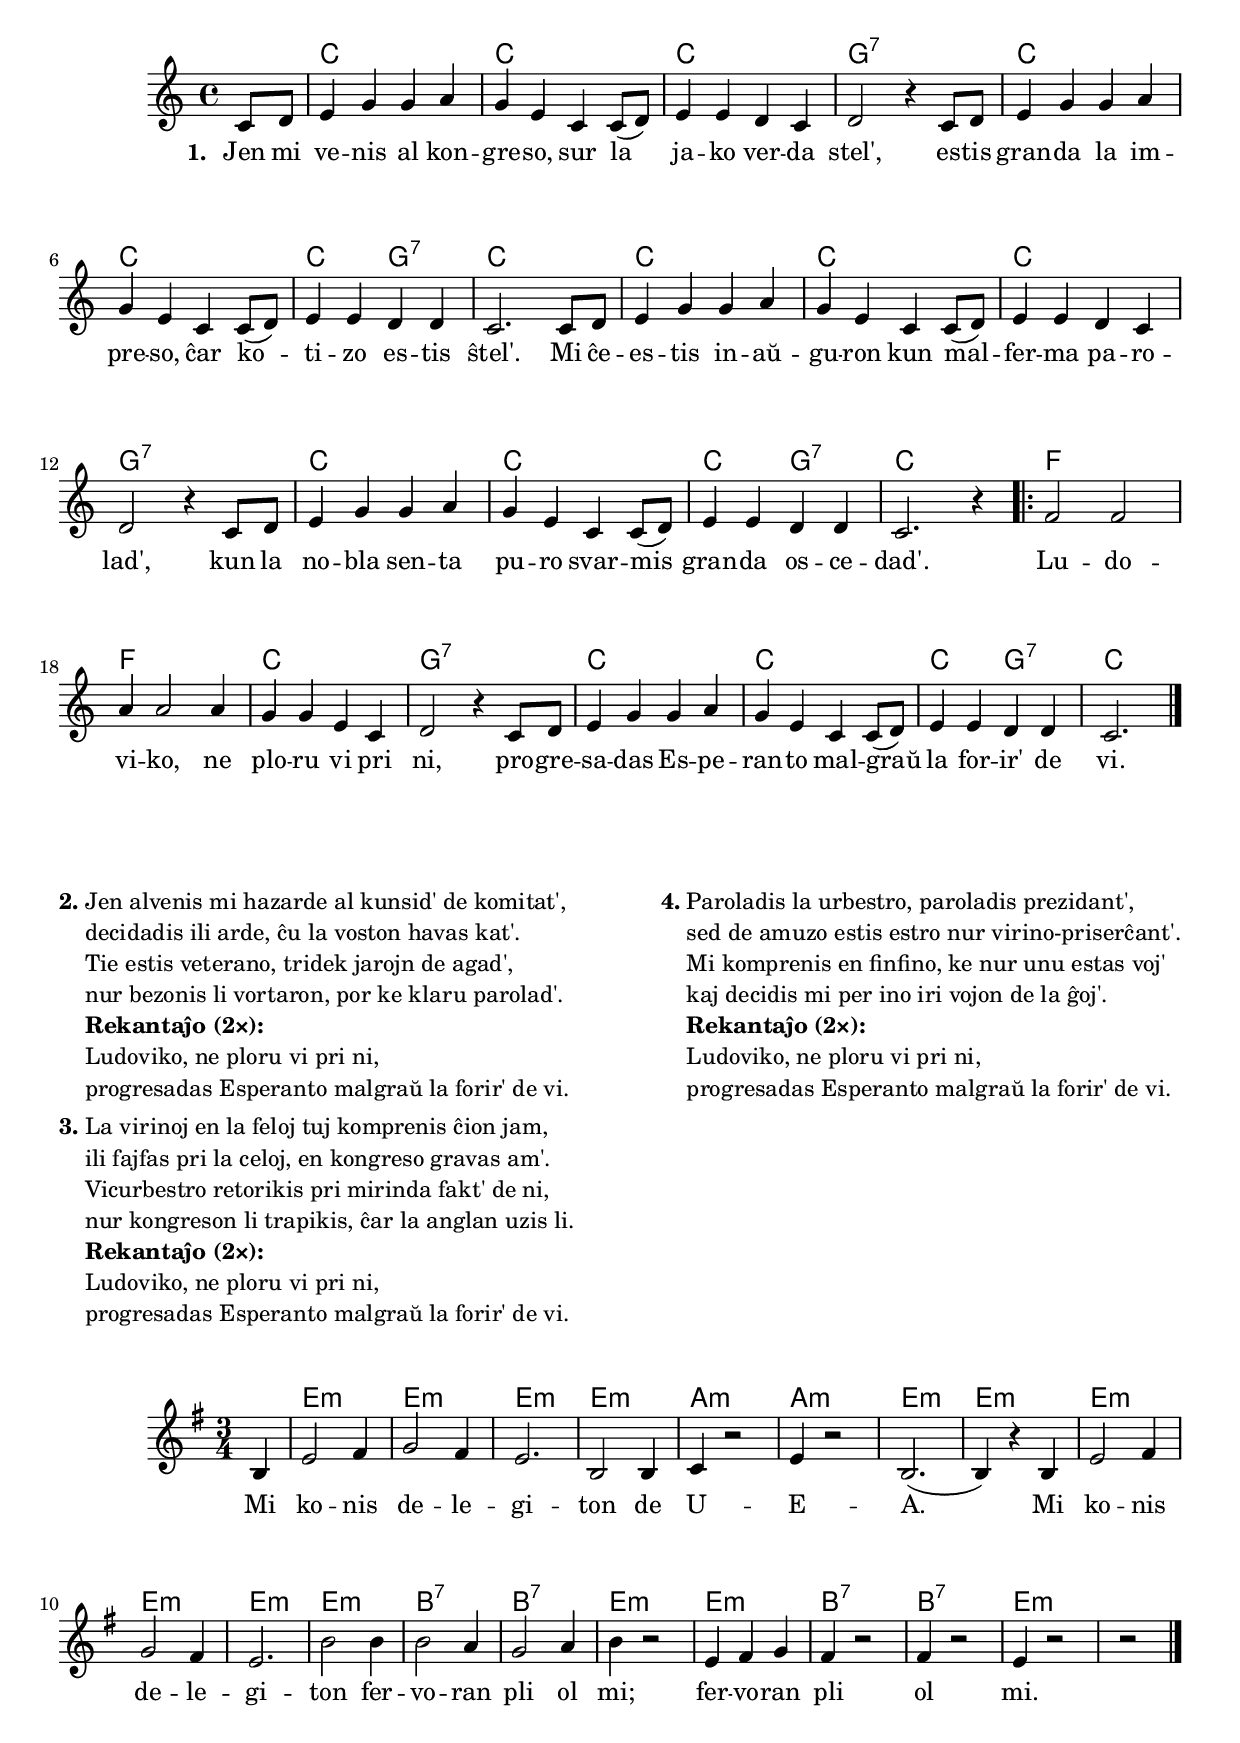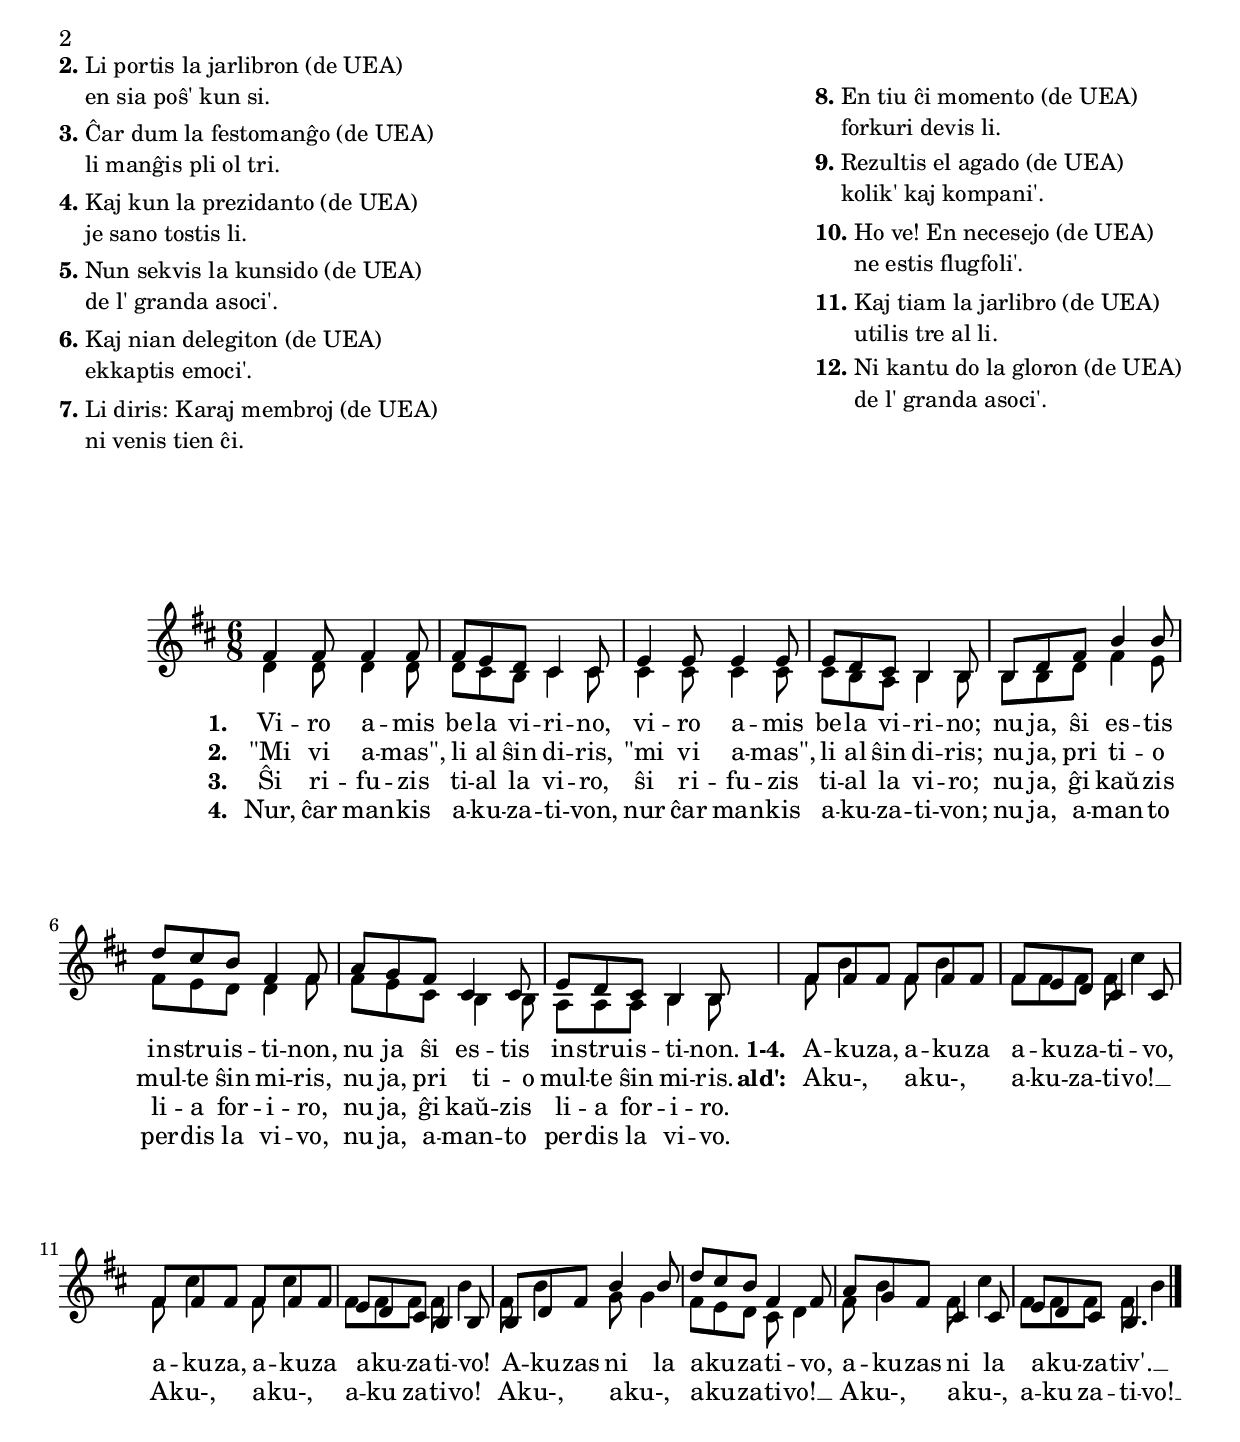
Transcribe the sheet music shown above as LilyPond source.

\version "2.20.0"

%\pageBreak

\version "2.20.0"

% ebla korekto: tridek jarojn da agad' (anstataŭ "de agad'")?
% ebla korekto: KantarViki havas nur "tridek jaroj", do sen la akuzativo, eble ĉar pli facile kanteblas
% ebla korekto: mirinda fak' de ni (anstataŭ "fakt'", laŭ KantarViki)

\tocItem \markup "Ludoviko"
\score {

	\header {
	title = "Ludoviko"
	subtitle = "Originala titolo: Oh, Susanna"
	subsubtitle = "Esperantigis Renato Corsetti" % laŭ KantarViki
	}
		
	\transpose c c' {
	<<\chords { 
		\set noChordSymbol = ""
		r4 c1 c c g:7 c c c2 g2:7 c1 c1 c c g:7 c c c2 g2:7 c1 f f c g:7  c c c2 g:7 c2.
	}

	\relative {
		\time 4/4
		\key c \major
	\partial 4
	c8 d e4 g g a g e c c8( d) e4 e d c d2 r4 c8 d e4 g g a g e c c8( d) e4 e d d c2. 
    c8 d e4 g g a g e c c8( d) e4 e d c d2 r4 c8 d e4 g g a g e c c8( d) e4 e d d c2. r4
	\repeat volta 2 { f2 f a4 a2 a4 g g e c d2 r4 c8 d e4 g g a g e c c8( d) e4 e d d c2. \bar "|." }
	} % relative
	\addlyrics { \set stanza = #"1. "
Jen mi ve -- nis al kon -- gre -- so, sur la ja -- ko ver -- da stel',
	es -- tis gran -- da la im -- pre -- so, ĉar ko -- ti -- zo es -- tis ŝtel'.
	Mi ĉe -- es -- tis in -- aŭ -- gu -- ron kun mal -- fer -- ma pa -- ro -- lad',
	kun la no -- bla sen -- ta pu -- ro svar -- mis gran -- da os -- ce -- dad'.
	Lu -- do -- vi -- ko, ne plo -- ru vi pri ni,
	pro -- gre -- sa -- das Es -- pe -- ran -- to mal -- graŭ la for -- ir' de vi. 
	}
>>
	} % transpose
} % score

% nun la aliaj strofoj

\markup {
  \fill-line {
    % \hspace #0.1 % moves the column off the left margin;
     % can be removed if space on the page is tight
     \column {
      \line { \bold "2."
        \column {
          "Jen alvenis mi hazarde al kunsid' de komitat', "
		"decidadis ili arde, ĉu la voston havas kat'."
		"Tie estis veterano, tridek jarojn de agad',"
		"nur bezonis li vortaron, por ke klaru parolad'."
 		{\bold "Rekantaĵo (2×):"} "Ludoviko, ne ploru vi pri ni," "progresadas Esperanto malgraŭ la forir' de vi."
           } % column
      } % line
	  \combine \null \vspace #0.1 % adds vertical spacing between verses
      \line { \bold "3."
        \column {
		"La virinoj en la feloj tuj komprenis ĉion jam,"
		"ili fajfas pri la celoj, en kongreso gravas am'."
		"Vicurbestro retorikis pri mirinda fakt' de ni,"
		"nur kongreson li trapikis, ĉar la anglan uzis li."
		{\bold "Rekantaĵo (2×):"} "Ludoviko, ne ploru vi pri ni," "progresadas Esperanto malgraŭ la forir' de vi."
        } % column
      } % line
    } % fill-line
    \hspace #0.1 % adds horizontal spacing between columns;
    \column {
      \line { \bold "4."
        \column {
		"Paroladis la urbestro, paroladis prezidant',"
		"sed de amuzo estis estro nur virino-priserĉant'."
		"Mi komprenis en finfino, ke nur unu estas voj'"
		"kaj decidis mi per ino iri vojon de la ĝoj'."
		{\bold "Rekantaĵo (2×):"} "Ludoviko, ne ploru vi pri ni," "progresadas Esperanto malgraŭ la forir' de vi."
        } % column
      } % line
	} % column
	} % fill-line
} % markup	

\markup \vspace #0.5
%\pageBreak
\version "2.20.0"

\tocItem \markup "La glorkanto de UEA"
\score {
	\header {
	title = "La glorkanto de UEA"
	subsubtitle = "Verkinto: nekonata"
	}
	
	\transpose c a {
	<<\chords {
  		\set noChordSymbol = ""
		  r4 g2.:m g:m g:m g:m c:m  c:m  g:m  g:m  g:m  g:m  g:m  g:m  d:7 d:7  g:m  g:m d:7 d:7  g:m
                               } % chords
	\relative {
		\time 3/4
		\key g \minor
		\partial 4
	\autoBeamOff \autoPageBreaksOff
	d4 g2 a4 bes2 a4 g2. d2 d4 es r2 g4 r2 d2.( d4) r d g2 a4 bes2 a4 g2. d'2 d4 d2 c4 bes2 c4 d r2 g,4 a bes  a4 r2 a4 r2 g4 r2 r2 
       \bar "|." 
	\autoBeamOn \autoPageBreaksOn
	} % relative
	\addlyrics {
Mi ko -- nis de -- le -- gi -- ton de U -- E -- A.
Mi ko -- nis de -- le -- gi -- ton fer -- vo -- ran pli ol mi;
fer -- vo -- ran pli ol mi.
	} %addlyrics
>>
	} % transpose
} % score


\markup {
  \fill-line {
    % \hspace #0.1 % moves the column off the left margin;
     % can be removed if space on the page is tight
     \column {
      \line { \bold "2."
        \column {
		"Li portis la jarlibron (de UEA)" "en sia poŝ' kun si."
           } % column
      } % line
	  \combine \null \vspace #0.05 % adds vertical spacing between verses
      \line { \bold "3."
        \column {
		"Ĉar dum la festomanĝo (de UEA)" "li manĝis pli ol tri."
        } % column
      } % line
      \combine \null \vspace #0.05 % adds vertical spacing between verses
      \line { \bold "4."
        \column {
		"Kaj kun la prezidanto (de UEA)" "je sano tostis li."
        } % column
      } % line
      \combine \null \vspace #0.05 % adds vertical spacing between verses
      \line { \bold "5."
        \column {
		"Nun sekvis la kunsido (de UEA)" "de l' granda asoci'."
        } % column
      } % line     
    \combine \null \vspace #0.05 % adds vertical spacing between verses
      \line { \bold "6."
        \column {
		"Kaj nian delegiton (de UEA)" "ekkaptis emoci'."
        } % column
      } % line     
    \combine \null \vspace #0.1 % adds vertical spacing between verses
      \line { \bold "7."
        \column {
		"Li diris: Karaj membroj (de UEA)" "ni venis tien ĉi."
        } % column
      } % line     
           }
      \column {
    \combine \null \vspace #0.1 % adds vertical spacing between verses
      \line { \bold "8."
        \column {
		"En tiu ĉi momento (de UEA)" "forkuri devis li."
        } % column
      } % line     
    \combine \null \vspace #0.1 % adds vertical spacing between verses
      \line { \bold "9."
        \column {
		"Rezultis el agado (de UEA)" "kolik' kaj kompani'."
        } % column
      } % line     
     \combine \null \vspace #0.1 % adds vertical spacing between verses
      \line { \bold "10."
        \column {
		"Ho ve! En necesejo (de UEA)" "ne estis flugfoli'."
        } % column
      } % line     
   \combine \null \vspace #0.1 % adds vertical spacing between verses
      \line { \bold "11."
        \column {
		"Kaj tiam la jarlibro (de UEA)" "utilis tre al li."
        } % column
      } % line     
    \combine \null \vspace #0.1 % adds vertical spacing between verses
      \line { \bold "12."
        \column {
		"Ni kantu do la gloron (de UEA)" "de l' granda asoci'."
                " "
                " "
        } % column
      } % line   
      } %column
    } % fill-line
} % markup	

\markup \vspace #0.5
%\pageBreak
\version "2.20.0"

% eble devas esti: nu ja, amanton(!) perdis la vivo

\tocItem \markup "La balado de l' akuzativo"
\score {
	\header {
	  title = "La balado de l' akuzativo"
	  composer = "muziko laŭ Tumbalalajko"
	  subsubtitle = "Volframo Distel' laŭ ideo de Edi Werner"
	}
	

    \new ChoirStaff <<
      \new Staff <<
	\transpose c c' {
	  \relative {
	    \time 6/8
	    \key d \major
   	    \autoBeamOff
	    <<
	    \new Voice = "soprano"
	    { \voiceOne
	      fis4 fis8 fis4 fis8 fis8 e d cis4 cis8 e4 e8 e4 e8 e d cis b4 b8
	      b d fis b4 b8 d cis b fis4 fis8 a g fis cis4 cis8 e d cis b4 b8
	      % rekantaĵo
	      fis' fis fis fis fis fis fis e d cis4 cis8  fis fis fis fis fis fis e d cis b4 b8
	      b d fis b4 b8 d cis b fis4 fis8 a g fis cis4 cis8 e d cis b4.
	    } % voiceOne
	    %\\
	    \new Voice = "aldo"
	    { \voiceTwo
	      d4 d8 d4 d8 d cis b cis4 cis8 cis4 cis8 cis4 cis8 cis b a b4 b8
	      b b d fis4 e8 fis e d d4 fis8 fis e cis b4 b8 a a a b4 b8
	      % rekantaĵo
	      fis' b4 fis8 b4 fis8 fis fis fis cis'4 fis,8 cis'4 fis,8 cis'4 fis,8 fis fis fis b4
	      fis8 b4 g8 g4 fis8 e d cis d4 fis8 b4 fis8 cis'4 fis,8 fis fis fis b4
	    } % voiceTwo
	    >>
	    \bar "|." 
	    \autoBeamOn
	  } % relative
	} % transpose
	 \new Lyrics \lyricsto "soprano" {
				%\addlyrics {
	   \set stanza = #"1. "
	   Vi -- ro a -- mis be -- la vi -- ri -- no, vi -- ro a -- mis be -- la vi -- ri -- no;
	   nu ja, ŝi es -- tis in -- stru -- is -- ti -- non, nu ja ŝi es -- tis in -- stru -- is -- ti -- non.
	  % rekantaĵo
	   \set stanza = #"1-4. "
	   A -- ku -- za, a -- ku -- za a -- ku -- za -- ti -- vo,
	   a -- ku -- za, a -- ku -- za a -- ku -- za -- ti -- vo!
	   A -- ku -- zas ni la a -- ku -- za -- ti -- vo, a -- ku -- zas ni la a -- ku -- za -- tiv'. __
	} % lyrics
				%	\addlyrics {
	\new Lyrics \lyricsto "aldo" {
	\set stanza = #"2. "
	"\"Mi" vi a -- "mas\"," li al ŝin di -- ris, "\"mi" vi a -- "mas\"," li al ŝin di -- ris;
	nu ja, pri ti -- o mul -- te ŝin mi -- ris, nu ja, pri ti -- o mul -- te ŝin mi -- ris.
				% rekantaĵo
	\set stanza = #"ald': "
	A -- ku-, a -- ku-, a -- ku -- za -- ti -- vo! __ A -- ku-, a -- ku-, a -- ku za -- ti -- vo!
		A -- ku-, a -- ku-, a -- ku -- za -- ti -- vo! __ A -- ku-, a -- ku-, a -- ku za -- ti -- vo! __
	} %lyrics
	\new Lyrics \lyricsto "soprano"	 {
	 \set stanza = #"3. "
	 Ŝi ri -- fu -- zis ti -- al la vi -- ro, ŝi ri -- fu -- zis ti -- al la vi -- ro;
	 nu ja, ĝi kaŭ -- zis li -- a for -- i -- ro, nu ja, ĝi kaŭ -- zis li -- a for -- i -- ro.
		   } %lyrics

	\new Lyrics \lyricsto "soprano"	 {
	 \set stanza = #"4. "
	 Nur, ĉar man -- kis a -- ku -- za -- ti -- von, nur ĉar man -- kis a -- ku -- za -- ti -- von;
	 nu ja, a -- man -- to per -- dis la vi -- vo, nu ja, a -- man -- to per -- dis la vi -- vo.
		   } %lyrics
	
	  >> % Staff
     
     >> % ChoirStaff
      } % score




\markup \vspace #0.5
\pageBreak
\tocItem \markup "Sola"
\score {
	\header {
	title = "Sola"
        subtitle = "Kim J. Henriksen (Amplifiki, Esperanto Desperado)"
	subsubtitle = \markup { \vspace #1 }
	}
  % nur simbolaj notoj, necesaj por ke entute aperu la titolo:
  \layout { indent = 9\cm } \new Staff { \omit Staff.BarLine \omit Staff.TimeSignature \omit Score.BarNumber { s1 } }
}
\noPageBreak

\markup {
% \combine \null \vspace #0.3 % adds vertical spacing between verses
      
\fill-line {
  \column {
     \line { \bold "1."
       \column {
         "Mi pagis kotizon al IJK, sed nenio restis por la vojaĝ'."
         "Mi pensis ke tio tute ne gravas,"
         "kaj iris al la voj' kun mia pakaĵ'."
         "Mi levis la manon, ridetis al la ŝoforoj,"
         "sed neniu haltis kaj kunportis min."
         "Post ses horoj en pluvo kaj vento mi frostis tiel..."
         "Ĉiuj aŭtomobiloj preterpasis min tiel rapide kaj mi sentis min"
         "Sola, sola, so-la, sentis min sola, sola, so-la."
         } % column
      } % line
     \combine \null \vspace #0.1 % adds vertical spacing between verses
     \line { \bold "2."
       \column {
         "Mi venis finfine al la kongreso kaj tie renkontiĝis kun karaj amikoj."
         "Ni kisis, brakumis kaj estis gajaj."
         "Nun mi estas kun fratoj kaj fratinoj de la tuta mondo kaj ne"
         "Sola, sola, so-la, sola, sola, so-la."
         } % column
      } % line
     \combine \null \vspace #0.1 % adds vertical spacing between verses
     \line { \bold "3."
       \column {
         "Ĉar ĉi tie, mi pensas, estas bonega etoso, paco kaj amikeco"
         "kaj mi kredas ke neniu ĉi tie sin sentas"
         "malgaja, malbela, malamata kaj certe ne"
         "Sola, sola, so-la, certe ne sola, sola, so-la."
         } % column
      } % line
     \combine \null \vspace #0.1 % adds vertical spacing between verses
     \line { \bold "4."
       \column {
         "Poste ni ĉiuj vojaĝis hejmen al niaj landoj en la tuta mond'."
         "Kaj nun mi pensas pri miaj geamikoj"
         "kaj sentas min iom malĝoja, malgaja kaj iom"
         "Sola, sola, so-la, iom sola, sola, so-la."
         } % column
      } % line
     \combine \null \vspace #0.1 % adds vertical spacing between verses
     \line { \bold "5."
       \column {
         "Imagu se ĉiuj homoj en la tuta mondo lernus Esperanton."
         "Povus esti, ke tiam neniu iam iel ie sentus sin"
         "Sola, sola, so-la, sentus sin sola, sola, so-la."
         } % column
      } % line
    } % column
  } % fill-line
} % markup	

\markup \vspace #0.5
